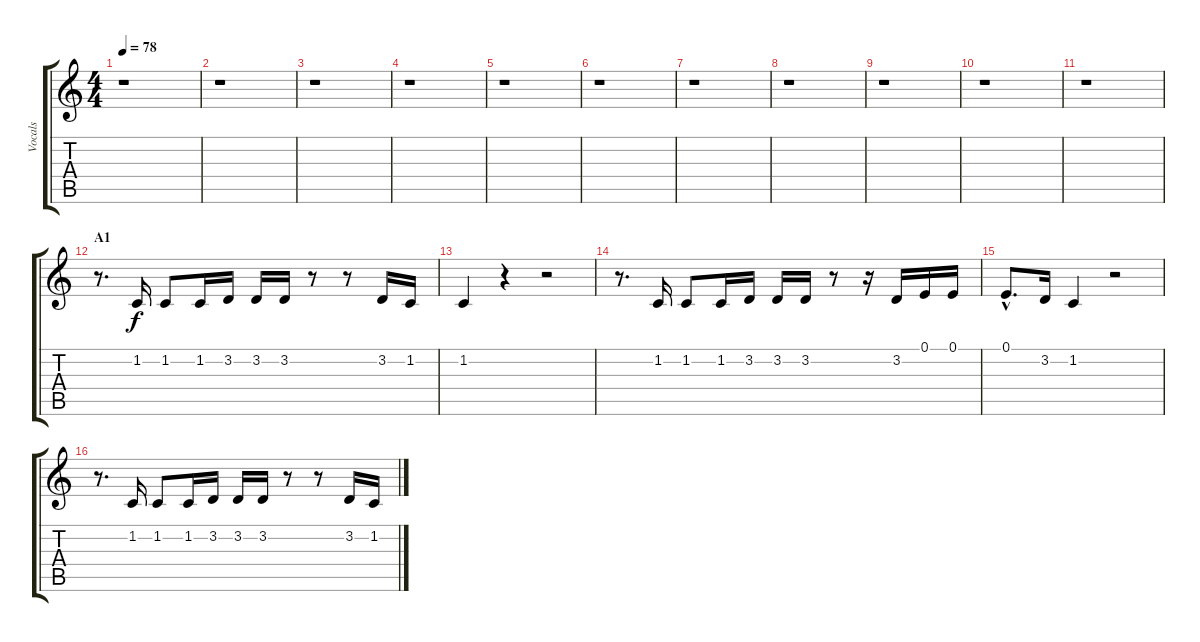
\track ("Vocals" "Vocals") {instrument lead6voice}
\staff {score tabs}
\tuning (E4 B3 G3 D3 A2 E2) {hide}
\ts (4 4)
\tempo 78
\clef g2
\ks c
r.1{dy f instrument lead6voice} |
r.1 |
r.1 |
r.1 |
r.1 |
r.1 |
r.1 |
r.1 |
r.1 |
r.1 |
r.1 |
\section ("" "A1")
r.8{d} 1.2.16 1.2.8 1.2.16 3.2.16 3.2.16 3.2.16 r.8 r.8 3.2.16 1.2.16 |
1.2.4 r.4 r.2 |
r.8{d} 1.2.16 1.2.8 1.2.16 3.2.16 3.2.16 3.2.16 r.8 r.16 3.2.16 0.1.16 0.1.16 |
0.1{hac}.8{d} 3.2.16 1.2.4 r.2 |
r.8{d} 1.2.16 1.2.8 1.2.16 3.2.16 3.2.16 3.2.16 r.8 r.8 3.2.16 1.2.16
